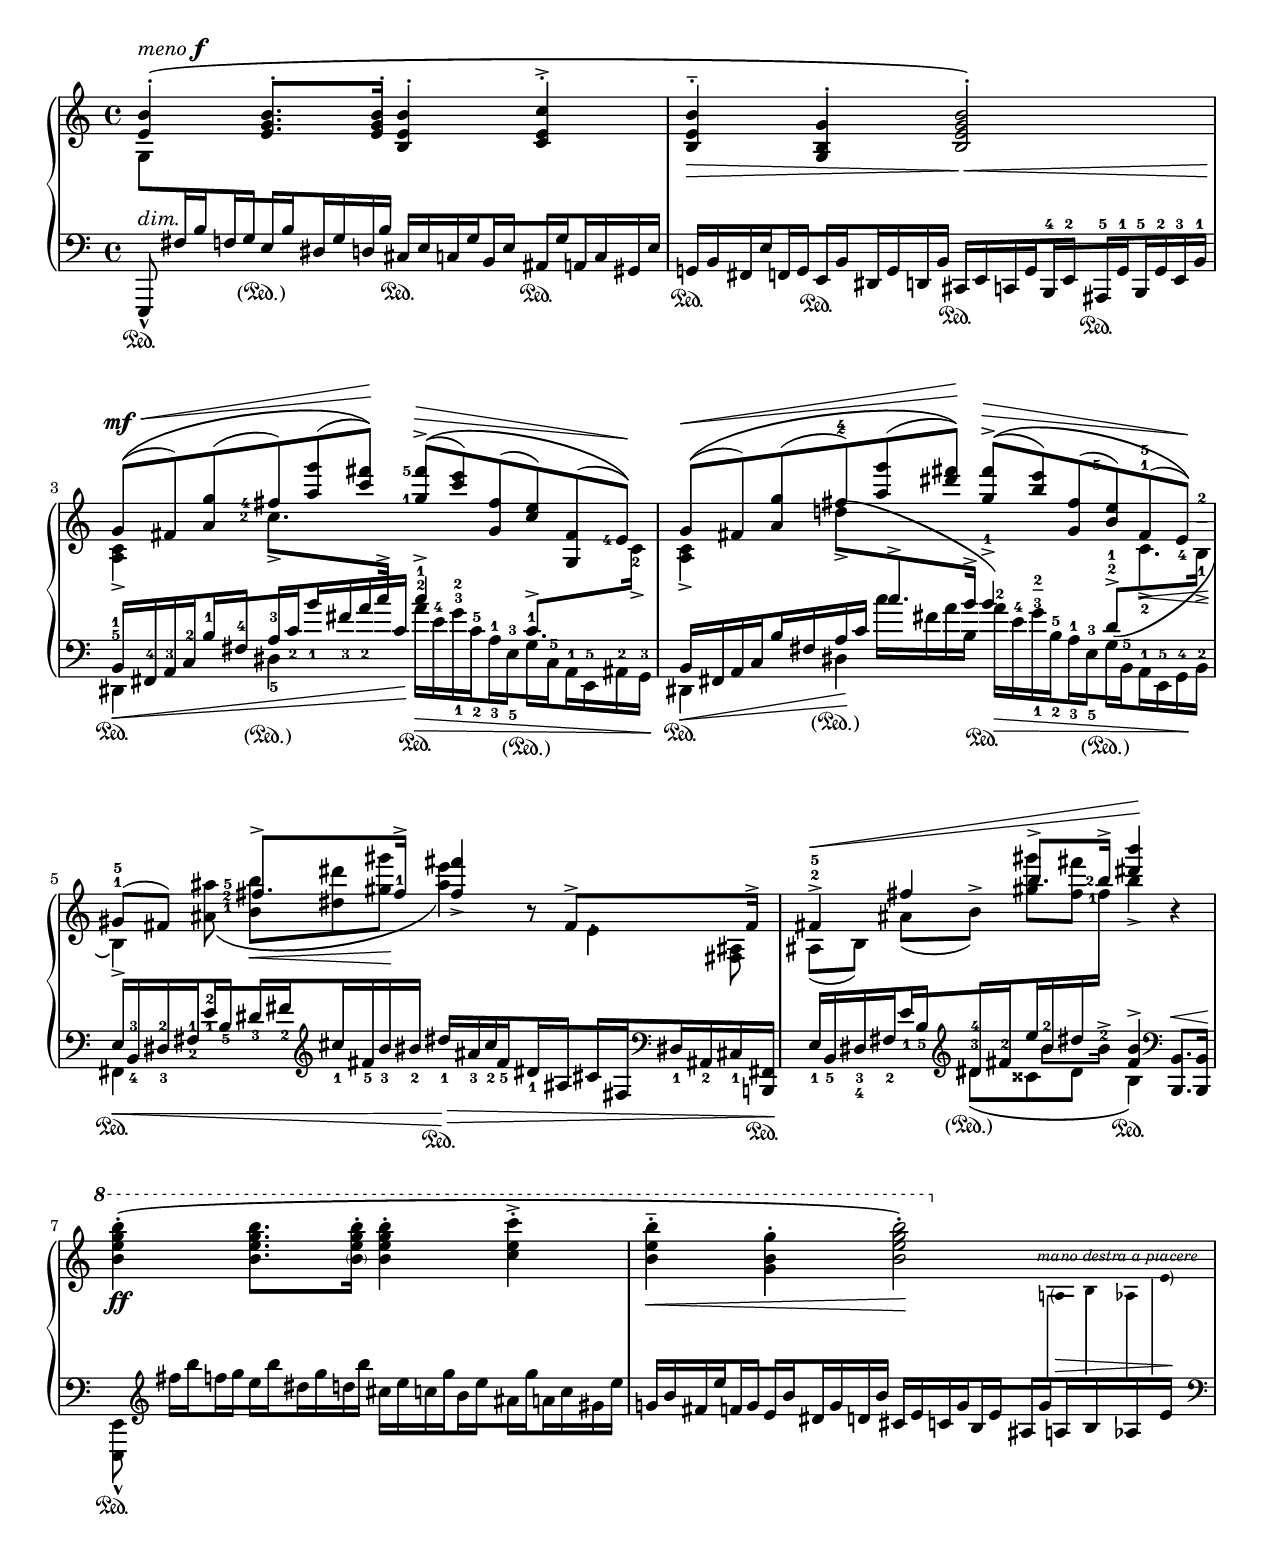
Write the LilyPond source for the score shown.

\version "2.18.0"

#(define (parenthesize-callbackright callback)
   (define (parenthesize-stencil grob)
     (let* ((fn (ly:grob-default-font grob))
            (pclose (ly:font-get-glyph fn "accidentals.rightparen"))
            (popen (ly:font-get-glyph fn ""))
            (subject (callback grob))            
            ;; get position of stem
            (stem-pos (ly:grob-property grob 'stem-attachment))            
            ;; remember old size
            (subject-dim-x (ly:stencil-extent subject X))
            (subject-dim-y (ly:stencil-extent subject Y)))

       ;; add parens
       (set! subject
             (ly:stencil-combine-at-edge 
              (ly:stencil-combine-at-edge subject X RIGHT pclose 0)
              X LEFT popen 0))

       ;; adjust stem position
       (set! (ly:grob-property grob 'stem-attachment)
             (cons (- (car stem-pos) 0.43) (cdr stem-pos)))

       ;; adjust size
       (ly:make-stencil
        (ly:stencil-expr subject)
        (interval-widen subject-dim-x 0.5)
        subject-dim-y)))
   
   parenthesize-stencil)


#(define (parenthesize-callbackleft callback)
   (define (parenthesize-stencil grob)
     (let* ((fn (ly:grob-default-font grob))
            (pclose (ly:font-get-glyph fn ""))
            (popen (ly:font-get-glyph fn "accidentals.leftparen"))
            (subject (callback grob))            
            ;; get position of stem
            (stem-pos (ly:grob-property grob 'stem-attachment))            
            ;; remember old size
            (subject-dim-x (ly:stencil-extent subject X))
            (subject-dim-y (ly:stencil-extent subject Y)))

       ;; add parens
       (set! subject
             (ly:stencil-combine-at-edge 
              (ly:stencil-combine-at-edge subject X RIGHT pclose 0)
              X LEFT popen 0))

       ;; adjust stem position
       (set! (ly:grob-property grob 'stem-attachment)
             (cons (- (car stem-pos) 0.43) (cdr stem-pos)))

       ;; adjust size
       (ly:make-stencil
        (ly:stencil-expr subject)
        (interval-widen subject-dim-x 0.5)
        subject-dim-y)))
   
   parenthesize-stencil)


\header {
  % Remove default LilyPond tagline
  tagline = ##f
}
 #(set-global-staff-size 17.6)
\paper {
  #(set-paper-size "letter" )
   indent = 0\cm 
    system-system-spacing #'padding = #5
    
}

global = {
  \key a \minor
  \time 4/4
}

rightOne = \relative c'' {
  \global
  % Music follows here.
  <e, b'>4-\staccato\(^\markup{ \italic"meno" \dynamic {
    f
  }} <e g b>8.-. q16\staccato <b e b'>4-. <c e c'>4-.\accent <b e b'>4^\staccato^\tenuto_\> <g b g'>4-. <b e g b>2-.\<\) %\bar 2
\omit TupletBracket\omit TupletNumber\tuplet 3/2{ \once\override Beam #'positions = #'(6 . 10) \once\override Hairpin #'rotation = #'(7 0 0) \once \override DynamicText #'extra-offset = #'( 0.0 . -2.0 ) g'8[(\(\!^\mf^\<  fis) <a g'>(\once\set fingeringOrientations = #'(left)  <fis'-4>) <a g'>( <c fis>])\)\!}\times 2/3{ \set fingeringOrientations = #'(left) \once\override Hairpin #'rotation = #'(-7 0 0)   <g-1 fis'-5>[\accent(\(^\> <c e>) <g, fis'>( <c e>) <g, fis'>(  <e'-4>)\)\!]} %\bar 3 
\once\override Beam #'positions = #'(6 . 10)  \tuplet 3/2{ \once\override Hairpin #'rotation = #'(7 0 0)  g8[(\(^\<  fis) <a g'>(   fis'-\tweak #'Y-offset #8 -2 -\tweak #'Y-offset #10 -4) <a g'>( <dis fis>]\!)\)}\times 2/3{ \once\override Hairpin #'rotation = #'(-7 0 0)  <g, fis'>^\>[\accent(\( <b e>) <g, fis'>( <b e>) fis^1^5 -\tweak #'X-offset #-5 -5 (  e_4)\)\!]} %\bar 4 
\tuplet 3/2{gis8^1^5 ( fis) s } fis'8.-\tweak #'Y-offset #1.3 \tweak #'X-offset #-3.1 -2 -\tweak #'Y-offset #0 \tweak #'X-offset #-3 -1  \accent fis16 -\tweak #'Y-offset #3 -1\accent \tuplet 3/2{ <fis fis'>4-\tweak #'Y-offset #'0 _\accent b,8\rest}  \once \override NoteColumn.force-hshift = #-1.8 fis8.\accent fis16\accent \tuplet 3/2 {\once\override Hairpin #'rotation = #'(7 0 0)  fis4^\<^2^5^\accent fis'4 b8.\accent <b-2>16\accent} <dis b'>4 \! b,4\rest %bar6
\stemDown  \once \override Staff.OttavaBracket.extra-offset = #'(-2 . 0)
  \once \override Staff.OttavaBracket.shorten-pair = #'(0 . 24.5) \ottava 1 <b' e g b>4-._\ff\( q8.  <\parenthesize b e g b>16-. <b e g b>4-. 
\once \override Script.avoid-slur = #'inside <c e c'>4-.\accent <b e b'>4-.--\< <g b g'>4-. <b e g b>2-.\! \) \ottava 0

}

rightTwo = \relative c'' {
  \global
  % Music follows here.
  s1*2 %\bar 2
\omit TupletNumber\omit TupletBracket  <a, c>4\accent  c'8.-\tweak #'Y-offset #0 -\tweak #'X-offset #-3 -2\accent   \change Staff = "left" \stemUp c16^\accent c4-\tweak #'Y-offset #7.5 -2 -\tweak #'Y-offset #9 -1-\tweak #'Y-offset #11 ^\accent c,8.-\tweak #'Y-offset #4 -1 ^\accent \change Staff = "right" \stemDown c16 -\tweak #'X-offset #0.2 -\tweak #'Y-offset #-5 -2\accent %\bar3
  <a c>4\accent \tuplet 3/2{ d'!8\accent^\( \change Staff = "left" \stemUp c8.^\accent b16^\accent} b4^1^\accent\) \tuplet 3/2 {d,8^2^1^\accent\( \change Staff = "right" \stemDown c8.-2\accent _\< b16-\tweak #'Y-offset #-6 -1 -\tweak #'Y-offset #0 -\tenuto -\tweak #'Y-offset #2 -2 \accent \! }%bar 4
 \tuplet 3/2{ b4\accent\) <ais' ais'>8\(}\tuplet 3/2{ < b b' -\tweak #'Y-offset #-2.2 -\tweak #'X-offset #-3 -5>8 _\< < dis dis'>8 <gis gis'>8\! }\tuplet 3/2{<ais e'>4\) s8} \tuplet 3/2{\once \override NoteColumn.force-hshift = #0.05   e,4 <fis, ais>8} \tuplet 3/2{ ais[( b)]  ais'[( b^\accent)] <gis' gis'>8 <fis fis'>8} b4-\tweak #'Y-offset #-1 \accent s4
}

leftOne = \relative c' {
  \global
  % Music follows here.
  \set Timing.beamExceptions = #'()
\set subdivideBeams = ##t
\set baseMoment = #(ly:make-moment 1/6)
\set beatStructure = #'( 3 3 )
  
\omit TupletBracket\omit TupletNumber\tuplet 3/2{ \change Staff = "right" \stemDown \once \override Beam #'positions = #'( -8.0 . -9.0 ) g8[ \change Staff = "left" \stemUp fis16 \set stemRightBeamCount = #1 b  \set stemLeftBeamCount = #1 f  \once \override Stem.beaming = #(cons (list 1 0) (list 1)) g \once \override Stem.beaming = #(cons (list 0) (list -1 0))  }\tuplet 3/2{ \once \override Staff.SustainPedal.stencil =
  	#(lambda (grob) (grob-interpret-markup grob 
  	(markup #:concat ( "(" #:musicglyph "pedal.Ped"".)"))))} \tuplet 3/2{ \once \override Beam #'positions = #'( 6.0 . 5.0 )   e\sustainOn \set stemRightBeamCount = #1 b' \set stemLeftBeamCount = #1 dis, g d b']}
 \once \override Beam #'positions = #'(4 . 4) \tuplet 3/2{ cis,16[ \sustainOn e c \set stemRightBeamCount = #1 g' \set stemLeftBeamCount = #1 b, \once \override Stem.beaming = #(cons (list 1 0) (list 1)) e \once \override Stem.beaming = #(cons (list 0) (list -1 0))}\tuplet 3/2{ ais,\sustainOn \set stemRightBeamCount = #1 g' \set stemLeftBeamCount = #1 a, c gis e']}%b1
\tuplet 3/2{g,!16\sustainOn[ b fis e' f, \once \override Stem.beaming = #(cons (list 1 0) (list 1)) g \once \override Stem.beaming = #(cons (list 0) (list -1 0)) e\sustainOn b' dis, g d b']}\tuplet 3/2{ cis,16\sustainOn[ e c g' b,^4 \once \override Stem.beaming = #(cons (list 1 0) (list 1)) e^2 \once \override Stem.beaming = #(cons (list 0) (list -1 0)) ais,^5\sustainOn g'^1 b,^5 g'^2 e^3 b'^1]}
\tuplet 3/2{\once\override Beam #'positions = #'(6 . 9) \once\override Hairpin #'rotation = #'(5 -1 0) b16_\<-\tweak #'X-offset #0 -\tweak #'Y-offset #2 -5 -\tweak #'X-offset #0 -\tweak #'Y-offset #3.5 -1[ fis-\tweak #'Y-offset #0 ^4 a-\tweak #'Y-offset #0 ^3 c-\tweak #'Y-offset #2 ^2 b' -\tweak #'Y-offset #4 ^1 \once \override Stem.beaming = #(cons (list 1 0) (list 1)) fis-\tweak #'Y-offset #3  -4 \once \override Stem.beaming = #(cons (list 0) (list -1 0)) \once \override Stem.beaming = #(cons (list 0) (list -1 0)) a-\tweak #'Y-offset #4 ^3 c-\tweak #'Y-offset #0 -2 b'-\tweak #'Y-offset #0 _1 fis -\tweak #'Y-offset #0 _3 a-\tweak #'Y-offset #0 _2 c,]\!}\stemDown  \once\override Beam #'positions = #'(-4 . -6)   \tuplet 3/2{ \once\override Hairpin #'rotation = #'(-2 -1 0)   a'16_\>[\sustainOn e^4 g^3^2_1 c,^5_2 a^1_3 \once \override Stem.beaming = #(cons (list 1 0) (list 1)) e^3_5 \once \override Stem.beaming = #(cons (list 0) (list -1 0))  \once \override Staff.SustainPedal.stencil =
  	#(lambda (grob) (grob-interpret-markup grob 
  	(markup #:concat ( "(" #:musicglyph "pedal.Ped"".)")))) g\sustainOn c,-\tweak #'Y-offset #1  -5 a -\tweak #'Y-offset #0 -1 e-\tweak #'Y-offset #0 ^5 ais -\tweak #'Y-offset #0 -2 g -\tweak #'Y-offset #0 ^3\!]}
\tuplet 3/2{\stemUp b16[ fis a c b' fis a c] \stemDown c'[ fis, a b,]} \once\override Beam #'positions = #'(-4 . -6)\tuplet 3/2{\once\override Hairpin #'rotation = #'(-2 0 0) a'16^2_\>[-\tweak #'Y-offset #-6 \sustainOn e^4 g-\tweak #'Y-offset #5.5 ^3-\tweak #'Y-offset #7.5 ^\tenuto^2_1 b,_2^5 a^1_3 \once \override Stem.beaming = #(cons (list 1 0) (list 1)) e^3_5 \once \override Stem.beaming = #(cons (list 0) (list -1 0)) \once \override Stem.beaming = #(cons (list 0) (list -1 0))  \once \override Staff.SustainPedal.stencil =
  	#(lambda (grob) (grob-interpret-markup grob 
  	(markup #:concat ( "(" #:musicglyph "pedal.Ped"".)")))) g\sustainOn b,-\tweak #'Y-offset #1 ^5 a-\tweak #'Y-offset #0 -1 e-\tweak #'Y-offset #0 -5  g -\tweak #'Y-offset #0 -4 \! b-\tweak #'Y-offset #0 ^2]} %\bar4
\tuplet 3/2{\stemUp \once\override Hairpin #'rotation = #'(-1 0 0)  e16_\<[ b_4-\tweak #'Y-offset #2 ^3 dis_3-\tweak #'Y-offset #2 ^2 fis-\tweak #'Y-offset #-1 _2 -\tweak #'Y-offset #2 ^1 e'-\tweak #'Y-offset #2 _1-\tweak #'Y-offset #5 ^2 \once \override Stem.beaming = #(cons (list 1 0) (list 1)) b-\tweak #'Y-offset #0.6 _5  \once \override Stem.beaming = #(cons (list 0) (list -1 0))\once \override Stem.beaming = #(cons (list 0) (list -1 0)) \once \override Stem.beaming = #(cons (list 0) (list -1 0)) \once \override Stem.beaming = #(cons (list 0) (list -1 0)) dis-\tweak #'Y-offset #1 _3  fis-\tweak #'Y-offset #1 _2 \clef "treble" cis'_1 fis,_5 b_3 bis_2]}\tuplet 3/2{\stemUp  dis16_1_\>_\tweak #'Y-offset #-6 \sustainOn[ ais_3 cis_2 fis,_5 dis_1 \once \override Stem.beaming = #(cons (list 1 0) (list 1))  ais \once \override Stem.beaming = #(cons (list 0) (list -1 0)) cis fis, \clef "bass" dis_1 ais_2 cis_1 <b,! fis'>\!\sustainOn]}%bar5
s1
\omit TupletBracket \tuplet 3/2{<e, e'>8_\marcato\sustainOn \clef "treble" \stemDown fis''''16[ b f \once \override Stem.beaming = #(cons (list 1 0) (list 1)) g \once \override Stem.beaming = #(cons (list 0) (list -1 0)) e b' dis, g d b']}\tuplet 3/2{ cis,[ e c g' b,\once \override Stem.beaming = #(cons (list 1 0) (list 1)) e \once \override Stem.beaming = #(cons (list 0) (list -1 0)) }\tuplet 3/2{ ais, g' a, c gis e']} \tuplet 3/2{ \stemUp g,!16[ b fis e' f, \once \override Stem.beaming = #(cons (list 1 0) (list 1)) g \once \override Stem.beaming = #(cons (list 0) (list -1 0)) \once \override Stem.beaming = #(cons (list 0) (list -1 0)) e b' dis, g d b']}\tuplet 3/2{   cis,16[ e c g' b, \once \override Stem.beaming = #(cons (list 1 0) (list 1)) e \once \override Stem.beaming = #(cons (list 0) (list -1 0))  ais, 
                                                                                                                                                                                                                                                                                                                                                                                                                                                                                                                                                                                                                                                                                                    
                                                                                                                                                                                                                                                                                                                                                                                                                                                                                                                                                                                                                                                                                                      g' a,^ \> b  aes e' \!
                                                                                                                                                                                                                                                                                                                                                                                                                                                                                                                                                                                                                                                                                                     
                                                                                                                                                                                                                                                                                                                                                                                                                                                                                                                                                                                                                                                                                                      ]} \clef "bass"
}

leftTwo = \relative c' {
  \global
  % Music follows here.

  
\stemUp  e,,,8_\marcato\sustainOn^\markup \italic"dim." s8 s2. s1 %bar2
\stemDown dis'4\sustainOn  \once \override Staff.SustainPedal.stencil =
  	#(lambda (grob) (grob-interpret-markup grob 
  	(markup #:concat ( "(" #:musicglyph "pedal.Ped"".)"))))  dis'4-5-\tweak #'Y-offset #-6 \sustainOn  s2  \once\override Hairpin #'rotation = #'(7 -1 0) dis,4\sustainOn_\<  \once \override Staff.SustainPedal.stencil =
  	#(lambda (grob) (grob-interpret-markup grob 
  	(markup #:concat ( "(" #:musicglyph "pedal.Ped"".)")))) dis'4-\tweak #'Y-offset #-4 \sustainOn\! s2  %bar 4
fis,4\sustainOn s2.    <<{s4 \tuplet 3/2 {\stemDown\clef "treble" dis''8_\( cisis8 dis8}  b4\sustainOn\) s4}\\{s4 \once\override TupletNumber #'stencil = ##f  \times 2/3{ s8. \once\override Beam #'positions = #'(-1.45 . -1.45) \once \override Beam #'beam-thickness = #0.32   b'8 b16^\accent-\tweak #'Y-offset #1 -2 } s4}\\{ \set Timing.beamExceptions = #'()
\set subdivideBeams = ##t
\set baseMoment = #(ly:make-moment 1/6)
\set beatStructure = #'( 3 3 ) \once\override Beam #'positions = #'(6 . 8)  \omit TupletNumber \tuplet 3/2{\stemUp  e,,16_1[ b_5 dis_3_4 fis_2 e'-\tweak #'Y-offset #0  _1 \once \override Stem.beaming = #(cons (list 1 0) (list 1)) b-\tweak #'Y-offset #0 _5 \once \override Stem.beaming = #(cons (list 0) (list -1 0)) \clef "treble" \once \override Staff.SustainPedal.stencil =
  	#(lambda (grob) (grob-interpret-markup grob 
 	(markup #:concat ( "(" #:musicglyph "pedal.Ped"".)")))) dis16-\tweak #'Y-offset #0 -3-\tweak #'Y-offset #2 -4\sustainOn fis -\tweak #'Y-offset #0 -2 e' b-\tweak #'Y-offset #2 -2 dis \change Staff = "right" \stemDown fis16-\tweak #'X-offset #-1 -\tweak #'Y-offset #1 -1]} \change Staff = "left" \stemUp <fis, b>4\accent \clef "bass" <b,,, b'>8.^\< q16\! 
\omit TupletBracket}>> s8 s2.  s2. s8  \change Staff = "right"  \omit TupletNumber \omit TupletBracket \tuplet 3/2 {s8   \once \override TextScript #'avoid-slur = #'inside
\once \override Hairpin #'outside-staff-priority = ##f \override Stem #'cross-staff = ##t  \tiny \once\override NoteHead #'stencil = #(parenthesize-callbackleft ly:note-head::print) \override Stem #'length = #18  \once\override TextScript #'extra-offset = #'(-2 . -3) a'''!4*1/4^\markup\italic"mano destra a piacere"    b  aes \override Stem #'length = #21 \override NoteHead #'stencil = #(parenthesize-callbackright ly:note-head::print)  e'}
}

\score {
  \new PianoStaff  \with {\override VerticalAxisGroup.staff-staff-spacing = #'((basic-distance . 15))}  <<
    \new Staff = "right" \with {
      midiInstrument = "acoustic grand"
    } << \rightOne \\ \rightTwo >>
    \new Staff = "left" \with {
      midiInstrument = "acoustic grand"
    } { \clef bass << \leftOne \\ \leftTwo >> }
  >>
  \layout {
\context {
\Score \override SpacingSpanner #'common-shortest-duration = #(ly:make-moment 1 8) 
}

}
 
}
